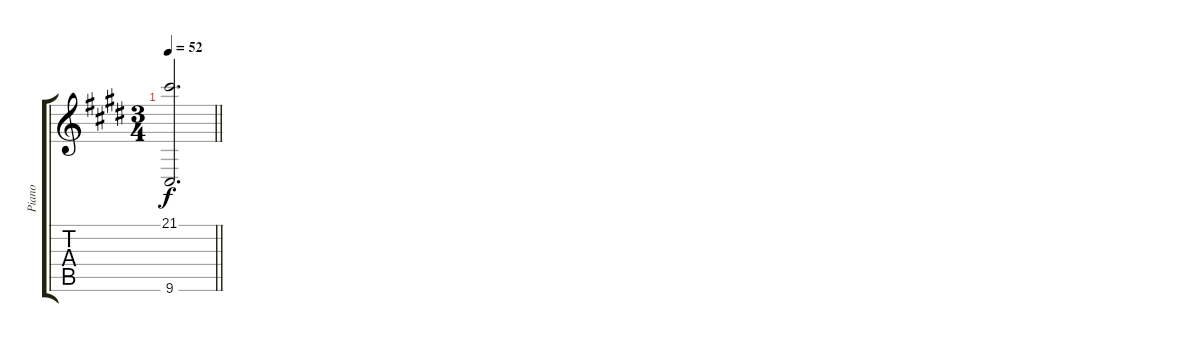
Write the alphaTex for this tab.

\track ("Piano" "Piano") {instrument acousticgrandpiano}
\staff {score tabs}
\tuning (E4 B3 G3 D3 A2 E2) {hide}
\ts (3 4)
\tempo 52
\clef g2
\barLineRight lightlight
\ks c#minor
(21.1 9.6).2{d dy f}
